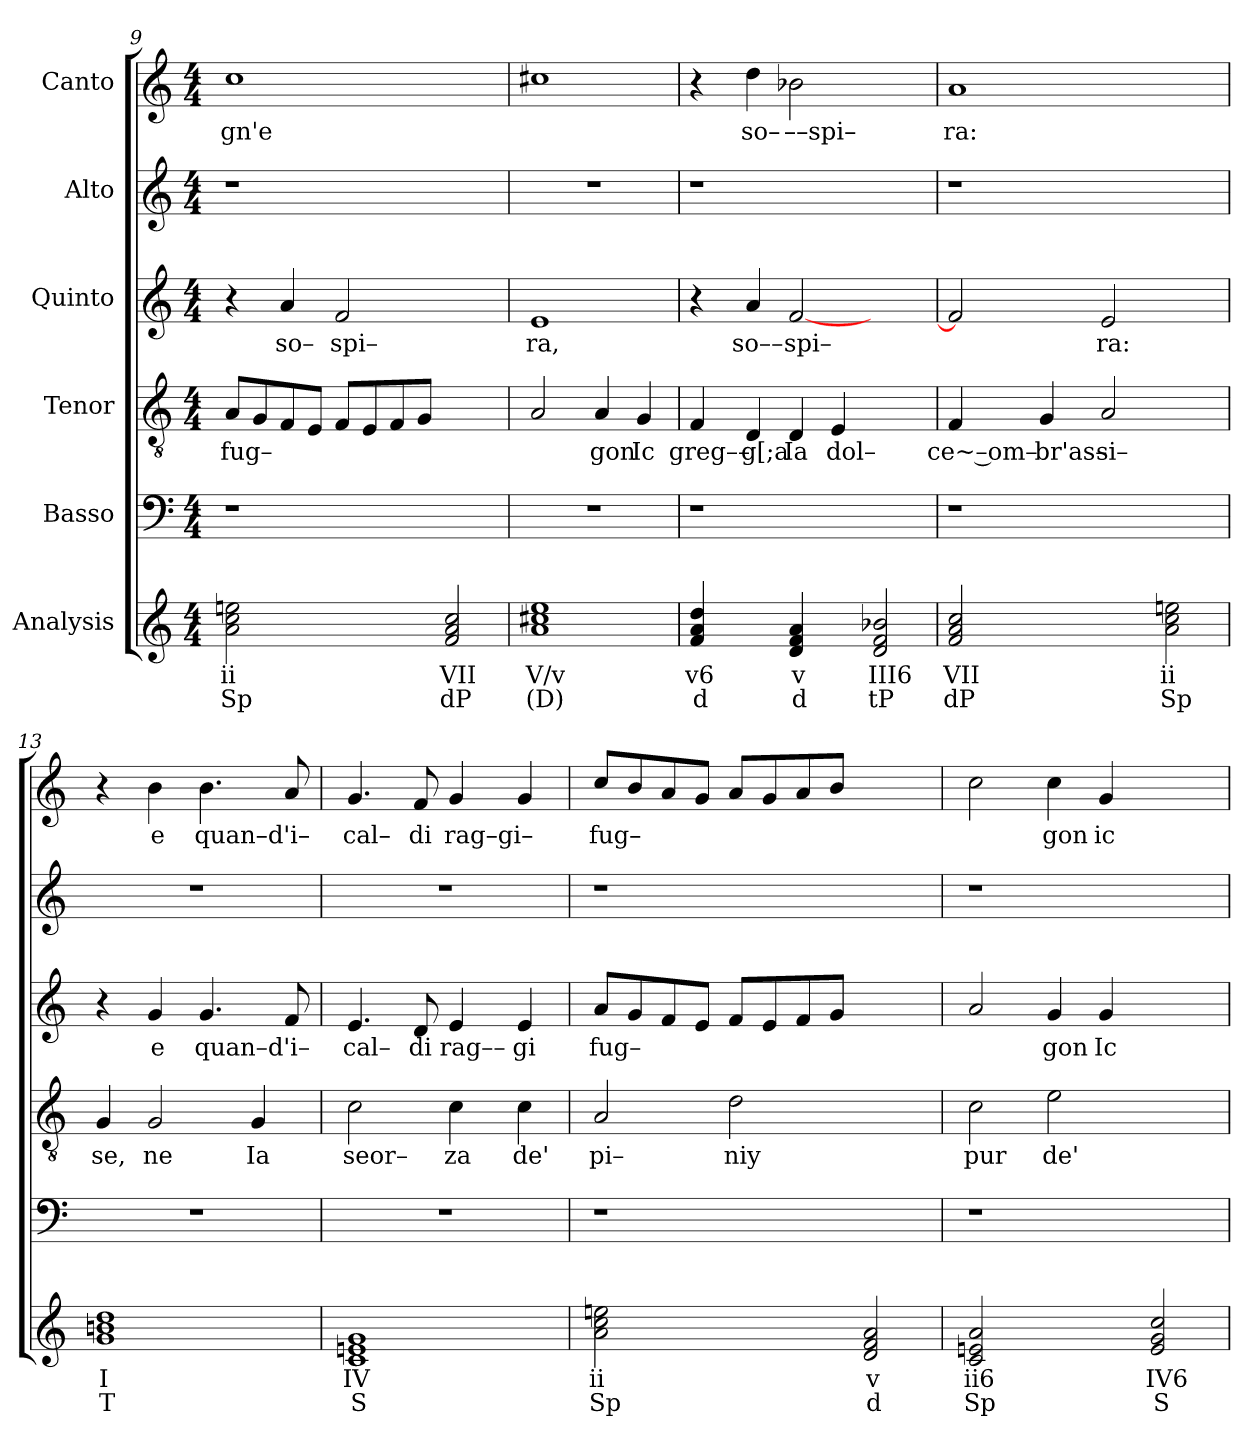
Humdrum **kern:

**kern	**text	**text	**kern	**kern	**text	**kern	**text	**kern	**kern	**text
*part6	*part6	*part6	*part5	*part4	*part4	*part3	*part3	*part2	*part1	*part1
*staff6	*staff6	*staff6	*staff5	*staff4	*staff4	*staff3	*staff3	*staff2	*staff1	*staff1
*I"Analysis	*	*	*I"Basso	*I"Tenor	*	*I"Quinto	*	*I"Alto	*I"Canto	*
*	*	*	*clefF4	*clefGv2	*	*clefG2	*	*clefG2	*clefG2	*
*k[]	*	*	*k[]	*k[]	*	*k[]	*	*k[]	*k[]	*
*M4/4	*	*	*M4/4	*M4/4	*	*M4/4	*	*M4/4	*M4/4	*
=9	=9	=9	=9	=9	=9	=9	=9	=9	=9	=9
!	!	!	!	!	!LO:LY:b	!	!	!	!	!
!	!	!	!	!	!	!	!	!	!	!LO:LY:b
2a 2cc 2een	ii	Sp	1r	8A/L	fug–	4r	.	1r	1cc	gn'e
.	.	.	.	8G/	.	.	.	.	.	.
!	!	!	!	!	!	!	!LO:LY:b	!	!	!
.	.	.	.	8F/	.	4a/	so–	.	.	.
.	.	.	.	8E/J	.	.	.	.	.	.
!	!	!	!	!	!	!	!LO:LY:b	!	!	!
2ryy	.	.	.	8F/L	.	2f/	spi–	.	.	.
.	.	.	.	8E/	.	.	.	.	.	.
.	.	.	.	8F/	.	.	.	.	.	.
.	.	.	.	8G/J	.	.	.	.	.	.
2f 2a 2cc	VII	dP	2ryy	2ryy	.	2ryy	.	2ryy	2ryy	.
=10	=10	=10	=10	=10	=10	=10	=10	=10	=10	=10
!	!	!	!	!	!	!	!LO:LY:b	!	!	!
1a 1cc#X 1ee	V/v	(D)	1r	2A/	.	1e	ra,	1r	1cc#X	.
!	!	!	!	!	!LO:LY:b	!	!	!	!	!
.	.	.	.	4A/	gon	.	.	.	.	.
!	!	!	!	!	!LO:LY:b	!	!	!	!	!
.	.	.	.	4G/	Ic	.	.	.	.	.
=11	=11	=11	=11	=11	=11	=11	=11	=11	=11	=11
!	!	!	!	!	!LO:LY:b	!	!	!	!	!
4f 4a 4dd	v6	d	1r	4F/	greg––	4r	.	1r	4r	.
!	!	!	!	!	!LO:LY:b	!	!	!	!	!
!	!	!	!	!	!	!	!LO:LY:b	!	!	!
!	!	!	!	!	!	!	!	!	!	!LO:LY:b
4ryy	.	.	.	4D/	g[;a	4a/	so––	.	4dd\	so–
!	!	!	!	!	!LO:LY:b	!	!	!	!	!
!	!	!	!	!	!	!	!LO:LY:b	!	!	!
!	!	!	!	!	!	!	!	!	!	!LO:LY:b
4d 4f 4a	v	d	.	4D/	Ia	[2f/	spi–	.	2b-X\	––spi–
!	!	!	!	!	!LO:LY:b	!	!	!	!	!
4ryy	.	.	.	4E/	dol–	.	.	.	.	.
2d 2f 2b-X	III6	tP	2ryy	2ryy	.	2ryy	.	2ryy	2ryy	.
=12	=12	=12	=12	=12	=12	=12	=12	=12	=12	=12
!	!	!	!	!	!LO:LY:b	!	!	!	!	!
!	!	!	!	!	!	!	!	!	!	!LO:LY:b
2f 2a 2cc	VII	dP	1r	4F/	ce~ –om–	2f/]	.	1r	1a	ra:
!	!	!	!	!	!LO:LY:b	!	!	!	!	!
.	.	.	.	4G/	br'as–	.	.	.	.	.
!	!	!	!	!	!LO:LY:b	!	!	!	!	!
!	!	!	!	!	!	!	!LO:LY:b	!	!	!
2ryy	.	.	.	2A/	si–	2e/	ra:	.	.	.
2a 2cc 2een	ii	Sp	2ryy	2ryy	.	2ryy	.	2ryy	2ryy	.
=13	=13	=13	=13	=13	=13	=13	=13	=13	=13	=13
!	!	!	!	!	!LO:LY:b	!	!	!	!	!
1g 1bn 1dd	I	T	1r	4G/	se,	4r	.	1r	4r	.
!	!	!	!	!	!LO:LY:b	!	!	!	!	!
!	!	!	!	!	!	!	!LO:LY:b	!	!	!
!	!	!	!	!	!	!	!	!	!	!LO:LY:b
.	.	.	.	2G/	ne	4g/	e	.	4b\	e
!	!	!	!	!	!	!	!LO:LY:b	!	!	!
!	!	!	!	!	!	!	!	!	!	!LO:LY:b
.	.	.	.	.	.	4.g/	quan–d'i–	.	4.b\	quan–d'i–
!	!	!	!	!	!LO:LY:b	!	!	!	!	!
.	.	.	.	4G/	Ia	.	.	.	.	.
.	.	.	.	.	.	8f/	.	.	8a/	.
=14	=14	=14	=14	=14	=14	=14	=14	=14	=14	=14
!	!	!	!	!	!LO:LY:b	!	!	!	!	!
!	!	!	!	!	!	!	!LO:LY:b	!	!	!
!	!	!	!	!	!	!	!	!	!	!LO:LY:b
1c 1en 1g	IV	S	1r	2c\	seor–	4.e/	cal–	1r	4.g/	cal–
!	!	!	!	!	!	!	!LO:LY:b	!	!	!
!	!	!	!	!	!	!	!	!	!	!LO:LY:b
.	.	.	.	.	.	8d/	di	.	8f/	di
!	!	!	!	!	!LO:LY:b	!	!	!	!	!
!	!	!	!	!	!	!	!LO:LY:b	!	!	!
!	!	!	!	!	!	!	!	!	!	!LO:LY:b
.	.	.	.	4c\	za	4e/	rag––	.	4g/	rag–gi–
!	!	!	!	!	!LO:LY:b	!	!	!	!	!
!	!	!	!	!	!	!	!LO:LY:b	!	!	!
.	.	.	.	4c\	de'	4e/	gi	.	4g/	.
=15	=15	=15	=15	=15	=15	=15	=15	=15	=15	=15
!	!	!	!	!	!LO:LY:b	!	!	!	!	!
!	!	!	!	!	!	!	!LO:LY:b	!	!	!
!	!	!	!	!	!	!	!	!	!	!LO:LY:b
2a 2cc 2een	ii	Sp	1r	2A/	pi–	8a/L	fug–	1r	8cc/L	fug–
.	.	.	.	.	.	8g/	.	.	8b/	.
.	.	.	.	.	.	8f/	.	.	8a/	.
.	.	.	.	.	.	8e/J	.	.	8g/J	.
!	!	!	!	!	!LO:LY:b	!	!	!	!	!
2ryy	.	.	.	2d\	niy	8f/L	.	.	8a/L	.
.	.	.	.	.	.	8e/	.	.	8g/	.
.	.	.	.	.	.	8f/	.	.	8a/	.
.	.	.	.	.	.	8g/J	.	.	8b/J	.
2d 2f 2a	v	d	2ryy	2ryy	.	2ryy	.	2ryy	2ryy	.
=16	=16	=16	=16	=16	=16	=16	=16	=16	=16	=16
!	!	!	!	!	!LO:LY:b	!	!	!	!	!
2c 2en 2a	ii6	Sp	1r	2c\	pur	2a/	.	1r	2cc\	.
!	!	!	!	!	!LO:LY:b	!	!	!	!	!
!	!	!	!	!	!	!	!LO:LY:b	!	!	!
!	!	!	!	!	!	!	!	!	!	!LO:LY:b
2ryy	.	.	.	2e\	de'	4g/	gon	.	4cc\	gon
!	!	!	!	!	!	!	!LO:LY:b	!	!	!
!	!	!	!	!	!	!	!	!	!	!LO:LY:b
.	.	.	.	.	.	4g/	Ic	.	4g/	ic
2e 2g 2cc	IV6	S	2ryy	2ryy	.	2ryy	.	2ryy	2ryy	.
=	=	=	=	=	=	=	=	=	=	=
*-	*-	*-	*-	*-	*-	*-	*-	*-	*-	*-
